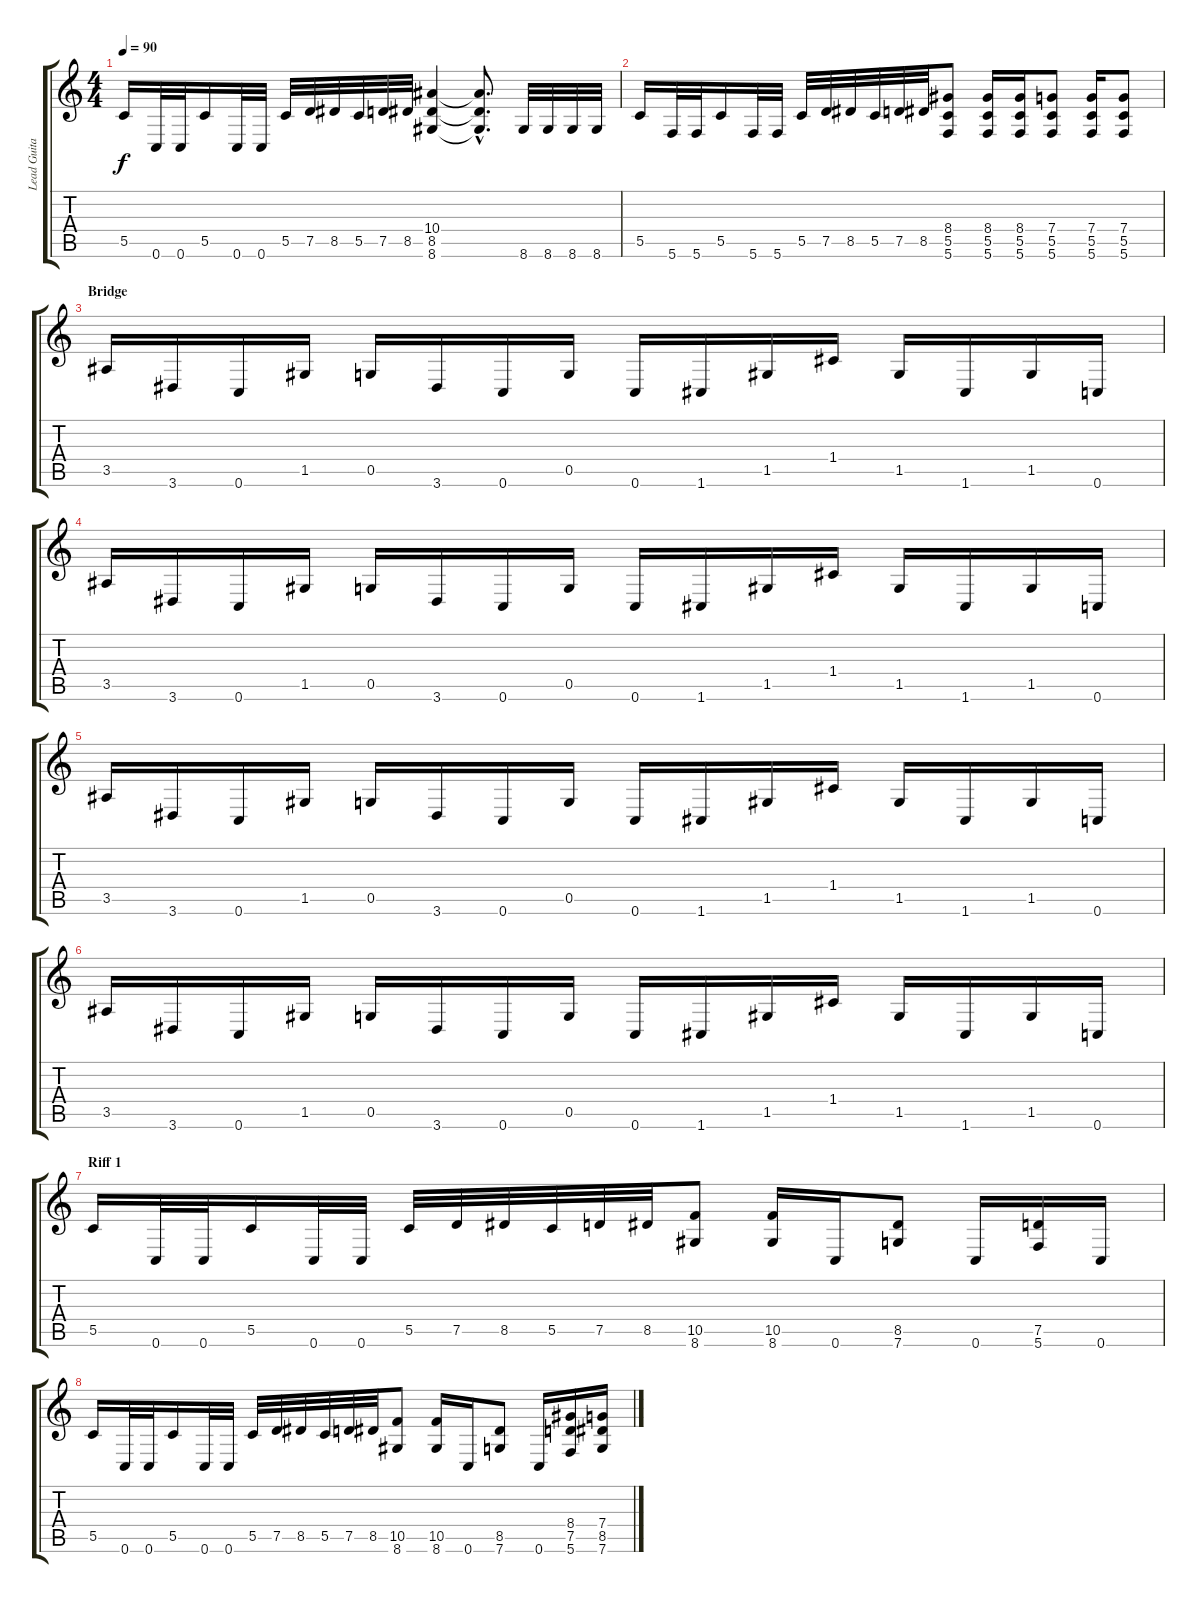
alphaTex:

\track ("Lead Guitar 1" "Lead Guita") {instrument distortionguitar}
\staff {score tabs}
\tuning (D4 A3 F3 C3 G2 C2) {hide}
\ts (4 4)
\tempo 90
\clef g2
\ks c
5.5.16{dy f} 0.6.32 0.6.32 5.5.16 0.6.32 0.6.32 5.5.32 7.5.32 8.5.32 5.5.32 7.5.32 8.5.32 (10.4 8.5 8.6).4 (10.4{hac t} 8.5{hac t} 8.6{hac t}).8{d} 8.6.32 8.6.32 8.6.32 8.6.32 |
5.5.16 5.6.32 5.6.32 5.5.16 5.6.32 5.6.32 5.5.32 7.5.32 8.5.32 5.5.32 7.5.32 8.5.32 (8.4 5.5 5.6).8 (8.4 5.5 5.6).16 (8.4 5.5 5.6).16 (7.4 5.5 5.6).8 (7.4 5.5 5.6).16 (7.4 5.5 5.6).8 |
\section ("" "Bridge")
3.5.16 3.6.16 0.6.16 1.5.16 0.5.16 3.6.16 0.6.16 0.5.16 0.6.16 1.6.16 1.5.16 1.4.16 1.5.16 1.6.16 1.5.16 0.6.16 |
3.5.16 3.6.16 0.6.16 1.5.16 0.5.16 3.6.16 0.6.16 0.5.16 0.6.16 1.6.16 1.5.16 1.4.16 1.5.16 1.6.16 1.5.16 0.6.16 |
3.5.16 3.6.16 0.6.16 1.5.16 0.5.16 3.6.16 0.6.16 0.5.16 0.6.16 1.6.16 1.5.16 1.4.16 1.5.16 1.6.16 1.5.16 0.6.16 |
3.5.16 3.6.16 0.6.16 1.5.16 0.5.16 3.6.16 0.6.16 0.5.16 0.6.16 1.6.16 1.5.16 1.4.16 1.5.16 1.6.16 1.5.16 0.6.16 |
\section ("" "Riff 1")
5.5.16 0.6.32 0.6.32 5.5.16 0.6.32 0.6.32 5.5.32 7.5.32 8.5.32 5.5.32 7.5.32 8.5.32 (10.5 8.6).8 (10.5 8.6).16 0.6.16 (8.5 7.6).8 0.6.16 (7.5 5.6).16 0.6.16 |
5.5.16 0.6.32 0.6.32 5.5.16 0.6.32 0.6.32 5.5.32 7.5.32 8.5.32 5.5.32 7.5.32 8.5.32 (10.5 8.6).8 (10.5 8.6).16 0.6.16 (8.5 7.6).8 0.6.16 (8.4 7.5 5.6).16 (7.4 8.5 7.6).16
